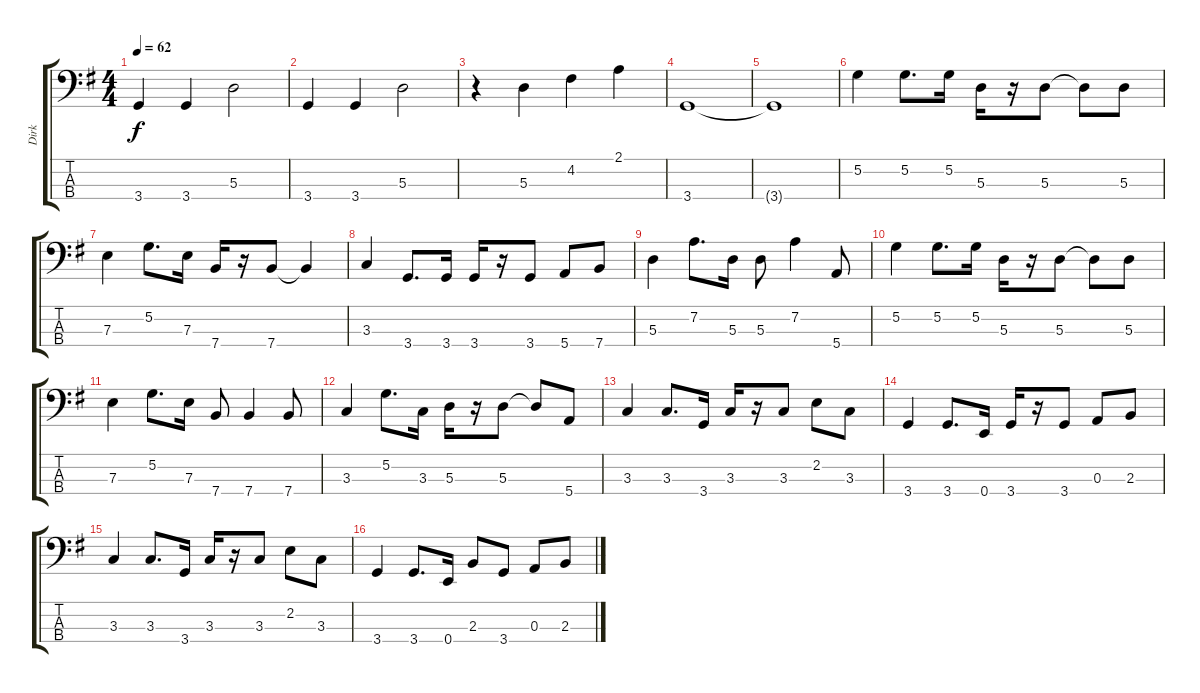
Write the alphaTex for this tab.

\track ("Dirk " "Dirk ") {instrument electricbasspick}
\staff {score tabs}
\tuning (G2 D2 A1 E1) {hide}
\ts (4 4)
\tempo 62
\clef f4
\ks g
3.4.4{dy f} 3.4.4 5.3.2 |
3.4.4 3.4.4 5.3.2 |
r.4 5.3.4 4.2.4 2.1.4 |
3.4.1 |
3.4{t}.1 |
5.2.4 5.2.8{d} 5.2.16 5.3.16 r.16 5.3.8 5.3{t}.8 5.3.8 |
7.3.4 5.2.8{d} 7.3.16 7.4.16 r.16 7.4.8 7.4{t}.4 |
3.3.4 3.4.8{d} 3.4.16 3.4.16 r.16 3.4.8 5.4.8 7.4.8 |
5.3.4 7.2.8{d} 5.3.16 5.3.8 7.2.4 5.4.8 |
5.2.4 5.2.8{d} 5.2.16 5.3.16 r.16 5.3.8 5.3{t}.8 5.3.8 |
7.3.4 5.2.8{d} 7.3.16 7.4.8 7.4.4 7.4.8 |
3.3.4 5.2.8{d} 3.3.16 5.3.16 r.16 5.3.8 5.3{t}.8 5.4.8 |
3.3.4 3.3.8{d} 3.4.16 3.3.16 r.16 3.3.8 2.2.8 3.3.8 |
3.4.4 3.4.8{d} 0.4.16 3.4.16 r.16 3.4.8 0.3.8 2.3.8 |
3.3.4 3.3.8{d} 3.4.16 3.3.16 r.16 3.3.8 2.2.8 3.3.8 |
3.4.4 3.4.8{d} 0.4.16 2.3.8 3.4.8 0.3.8 2.3.8
